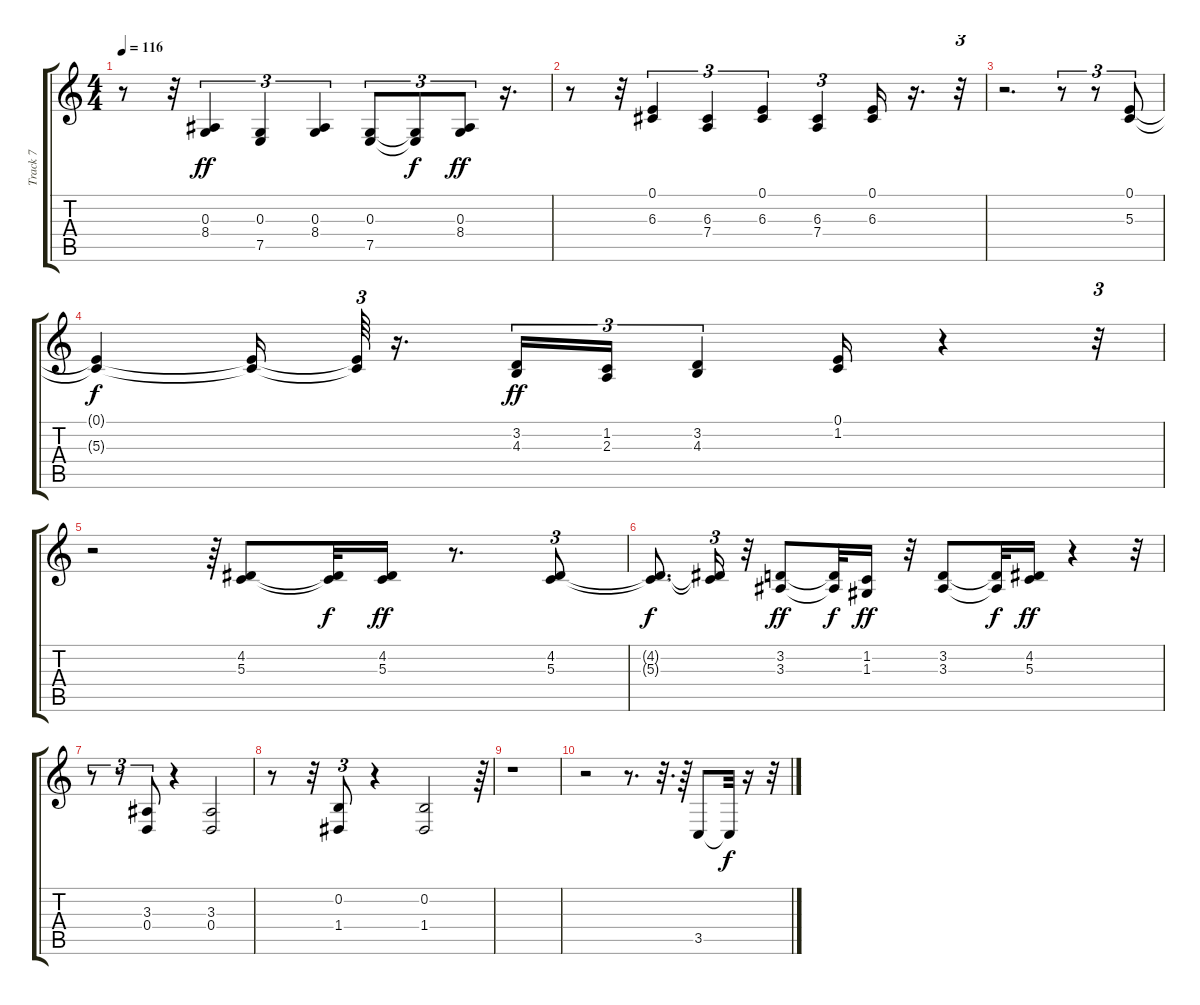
\track ("Track 7" "Track 7") {instrument trombone}
\staff {score tabs}
\tuning (E4 B3 G3 D3 A2 E2) {hide}
\ts (4 4)
\tempo 116
\clef g2
\ks c
r.8{dy f} r.32 (0.3 8.4).4{tu (3 2) dy ff} (0.3 7.5).4{tu (3 2)} (0.3 8.4).4{tu (3 2)} (0.3 7.5).8{tu (3 2)} (0.3{t} 7.5{t}).8{tu (3 2) dy f} (0.3 8.4).8{tu (3 2) dy ff} r.16{d} |
r.8 r.32 (0.1 6.3).4{tu (3 2)} (6.3 7.4).4{tu (3 2)} (0.1 6.3).4{tu (3 2)} (6.3 7.4).4{tu (3 2)} (0.1 6.3).16 r.16{d} r.32{tu (3 2)} |
r.2{d} r.8{tu (3 2)} r.8{tu (3 2)} (0.1 5.3).8{tu (3 2)} |
(0.1{t} 5.3{t}).4{dy f} (0.1{t} 5.3{t}).16 (0.1{t} 5.3{t}).64{tu (3 2)} r.16{d} (3.2 4.3).16{tu (3 2) dy ff} (1.2 2.3).16{tu (3 2)} (3.2 4.3).4{tu (3 2)} (0.1 1.2).16 r.4 r.32{tu (3 2)} |
r.2 r.64{tu (3 2)} (4.2 5.3).8 (4.2{t} 5.3{t}).32{dy f} (4.2 5.3).16{dy ff} r.8{d} (4.2 5.3).8{tu (3 2)} |
(4.2{t} 5.3{t}).8{d dy f} (4.2{t} 5.3{t}).16{tu (3 2)} r.32 (3.2 3.3).8{dy ff} (3.2{t} 3.3{t}).32{dy f} (1.2 1.3).16{dy ff} r.32 (3.2 3.3).8 (3.2{t} 3.3{t}).32{dy f} (4.2 5.3).16{dy ff} r.4 r.32{tu (3 2)} |
r.8{tu (3 2)} r.8{tu (3 2)} (3.3 0.4).8{tu (3 2)} r.4 (3.3 0.4).2 |
r.8 r.32 (0.2 1.4).8{tu (3 2)} r.4 (0.2 1.4).2 r.64{tu (3 2)} |
r.1 |
r.2 r.8{d} r.32{d} r.64 3.5.8 3.5{t}.32{dy f} r.16 r.32
